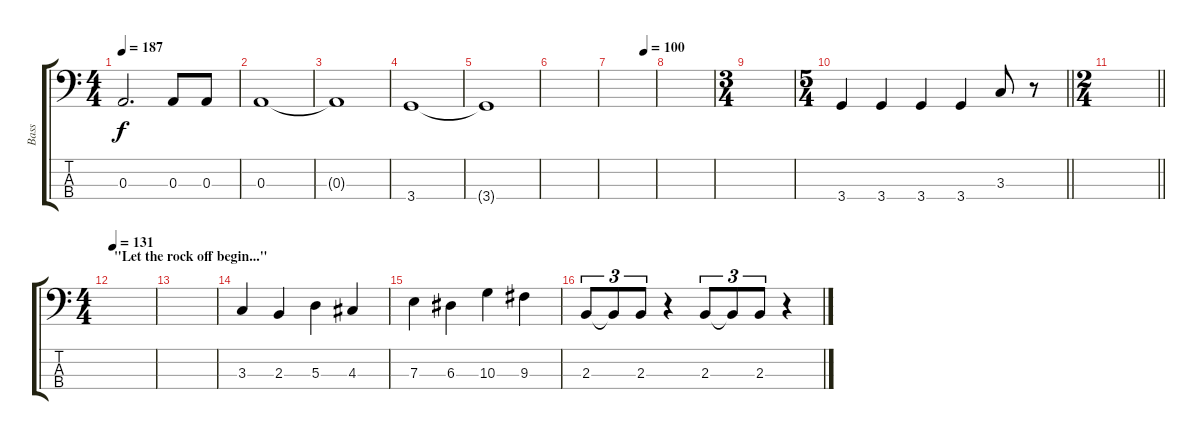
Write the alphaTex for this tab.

\track ("Bass" "Bass") {instrument electricbassfinger}
\staff {score tabs}
\tuning (G2 D2 A1 E1) {hide}
\ts (4 4)
\tempo 187
\clef f4
\ks c
0.3{t}.2{d dy f} 0.3.8 0.3.8 |
0.3.1 |
0.3{t}.1 |
3.4.1 |
3.4{t}.1 |
|
\tempo (100 0.75)
|
|
\ts (3 4)
|
\ts (5 4)
\barLineRight lightlight
3.4.4 3.4.4 3.4.4 3.4.4 3.3.8 r.8 |
\ts (2 4)
\barLineRight lightlight
|
\ts (4 4)
\section ("" "\"Let the rock off begin...\"")
\tempo 131
|
|
3.3.4 2.3.4 5.3.4 4.3.4 |
7.3.4 6.3.4 10.3.4 9.3.4 |
2.3.8{tu (3 2)} 2.3{t}.8{tu (3 2)} 2.3.8{tu (3 2)} r.4 2.3.8{tu (3 2)} 2.3{t}.8{tu (3 2)} 2.3.8{tu (3 2)} r.4
